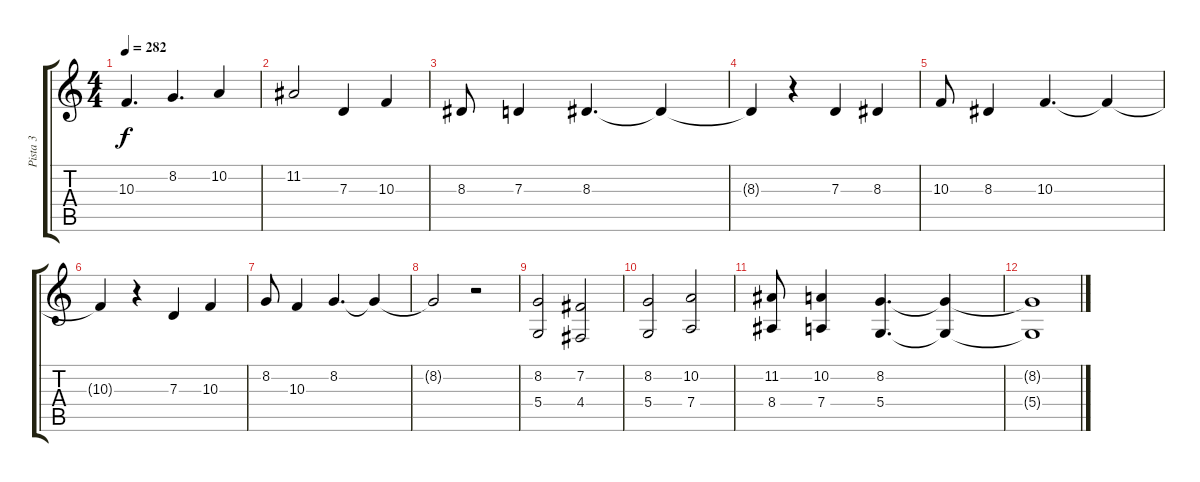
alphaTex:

\track ("Pista 3" "Pista 3") {instrument lead2sawtooth}
\staff {score tabs}
\tuning (E4 B3 G3 D3 A2 E2) {hide}
\ts (4 4)
\tempo 282
\clef g2
\ks c
10.3.4{d dy f} 8.2.4{d} 10.2.4 |
11.2.2 7.3.4 10.3.4 |
8.3.8 7.3.4 8.3.4{d} 8.3{t}.4 |
8.3{t}.4 r.4 7.3.4 8.3.4 |
10.3.8 8.3.4 10.3.4{d} 10.3{t}.4 |
10.3{t}.4 r.4 7.3.4 10.3.4 |
8.2.8 10.3.4 8.2.4{d} 8.2{t}.4 |
8.2{t}.2 r.2 |
(8.2 5.4).2 (7.2 4.4).2 |
(8.2 5.4).2 (10.2 7.4).2 |
(11.2 8.4).8 (10.2 7.4).4 (8.2 5.4).4{d} (8.2{t} 5.4{t}).4 |
(8.2{t} 5.4{t}).1
